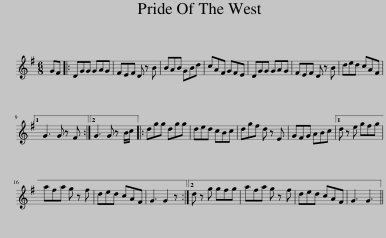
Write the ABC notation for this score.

X:1
L:1/8
M:6/8
I:linebreak $
K:G
V:1 treble
V:1
 GF |: DGG GAG | FEF D z B | BAB GBd | cAF GFE | %5
 DGG GAG | FEF D z B | ded cAF |1$ G3 G z F :|2 G3 G z B/c/ |: %10
 dgg dgg | ded cBc | dgf d z E | GFG ABc |1 d z e gfg |$ %15
 afa g z f | ded cAF | G3 G2 z :|2 d z g gfg | afa g z f | %20
 ded cAF | G3 G3 || %22
